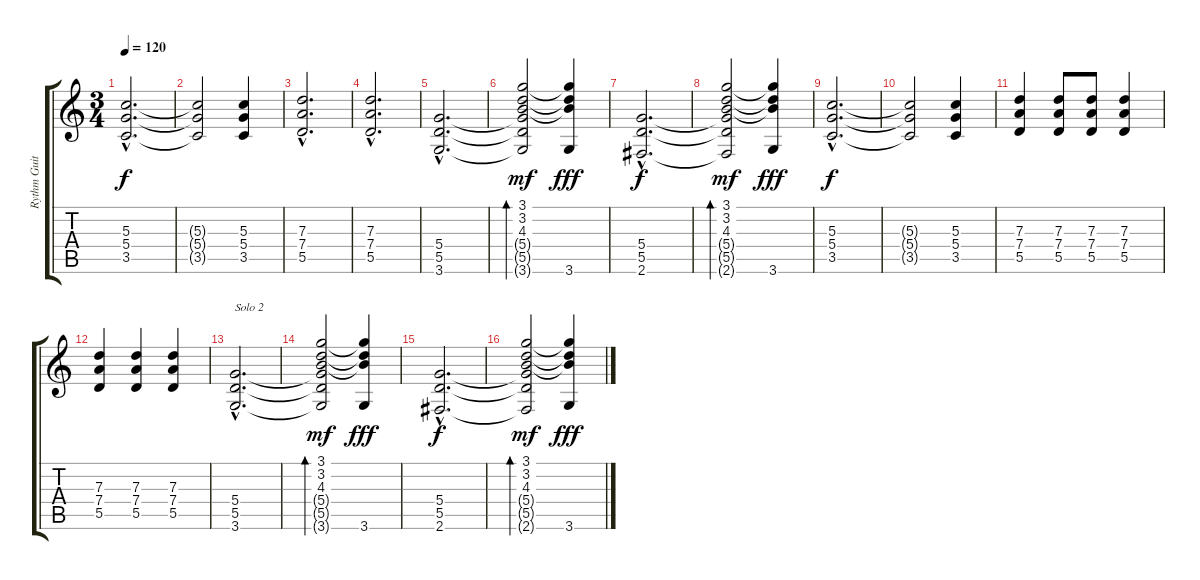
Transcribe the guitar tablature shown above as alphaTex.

\track ("Rythm Guitar" "Rythm Guit") {instrument distortionguitar}
\staff {score tabs}
\tuning (E4 B3 G3 D3 A2 E2) {hide}
\ts (3 4)
\tempo 120
\clef g2
\ks c
(5.3{hac} 5.4{hac} 3.5{hac}).2{d dy f} |
(5.3{t} 5.4{t} 3.5{t}).2 (5.3 5.4 3.5).4 |
(7.3{hac} 7.4{hac} 5.5{hac}).2{d} |
(7.3{hac} 7.4{hac} 5.5{hac}).2{d} |
(5.4{hac} 5.5{hac} 3.6{hac}).2{d} |
(3.1 3.2 4.3 5.4{t} 5.5{t} 3.6{t}).2{bd 240 dy mf} (3.1{t} 3.2{t} 4.3{t} 3.6).4{dy fff} |
(5.4{hac} 5.5{hac} 2.6{hac}).2{d dy f} |
(3.1 3.2 4.3 5.4{t} 5.5{t} 2.6{t}).2{bd 240 dy mf} (3.1{t} 3.2{t} 4.3{t} 3.6).4{dy fff} |
(5.3{hac} 5.4{hac} 3.5{hac}).2{d dy f} |
(5.3{t} 5.4{t} 3.5{t}).2 (5.3 5.4 3.5).4 |
(7.3 7.4 5.5).4 (7.3 7.4 5.5).8 (7.3 7.4 5.5).8 (7.3 7.4 5.5).4 |
(7.3 7.4 5.5).4 (7.3 7.4 5.5).4 (7.3 7.4 5.5).4 |
(5.4{hac} 5.5{hac} 3.6{hac}).2{d txt "Solo 2"} |
(3.1 3.2 4.3 5.4{t} 5.5{t} 3.6{t}).2{bd 240 dy mf} (3.1{t} 3.2{t} 4.3{t} 3.6).4{dy fff} |
(5.4{hac} 5.5{hac} 2.6{hac}).2{d dy f} |
(3.1 3.2 4.3 5.4{t} 5.5{t} 2.6{t}).2{bd 240 dy mf} (3.1{t} 3.2{t} 4.3{t} 3.6).4{dy fff}
